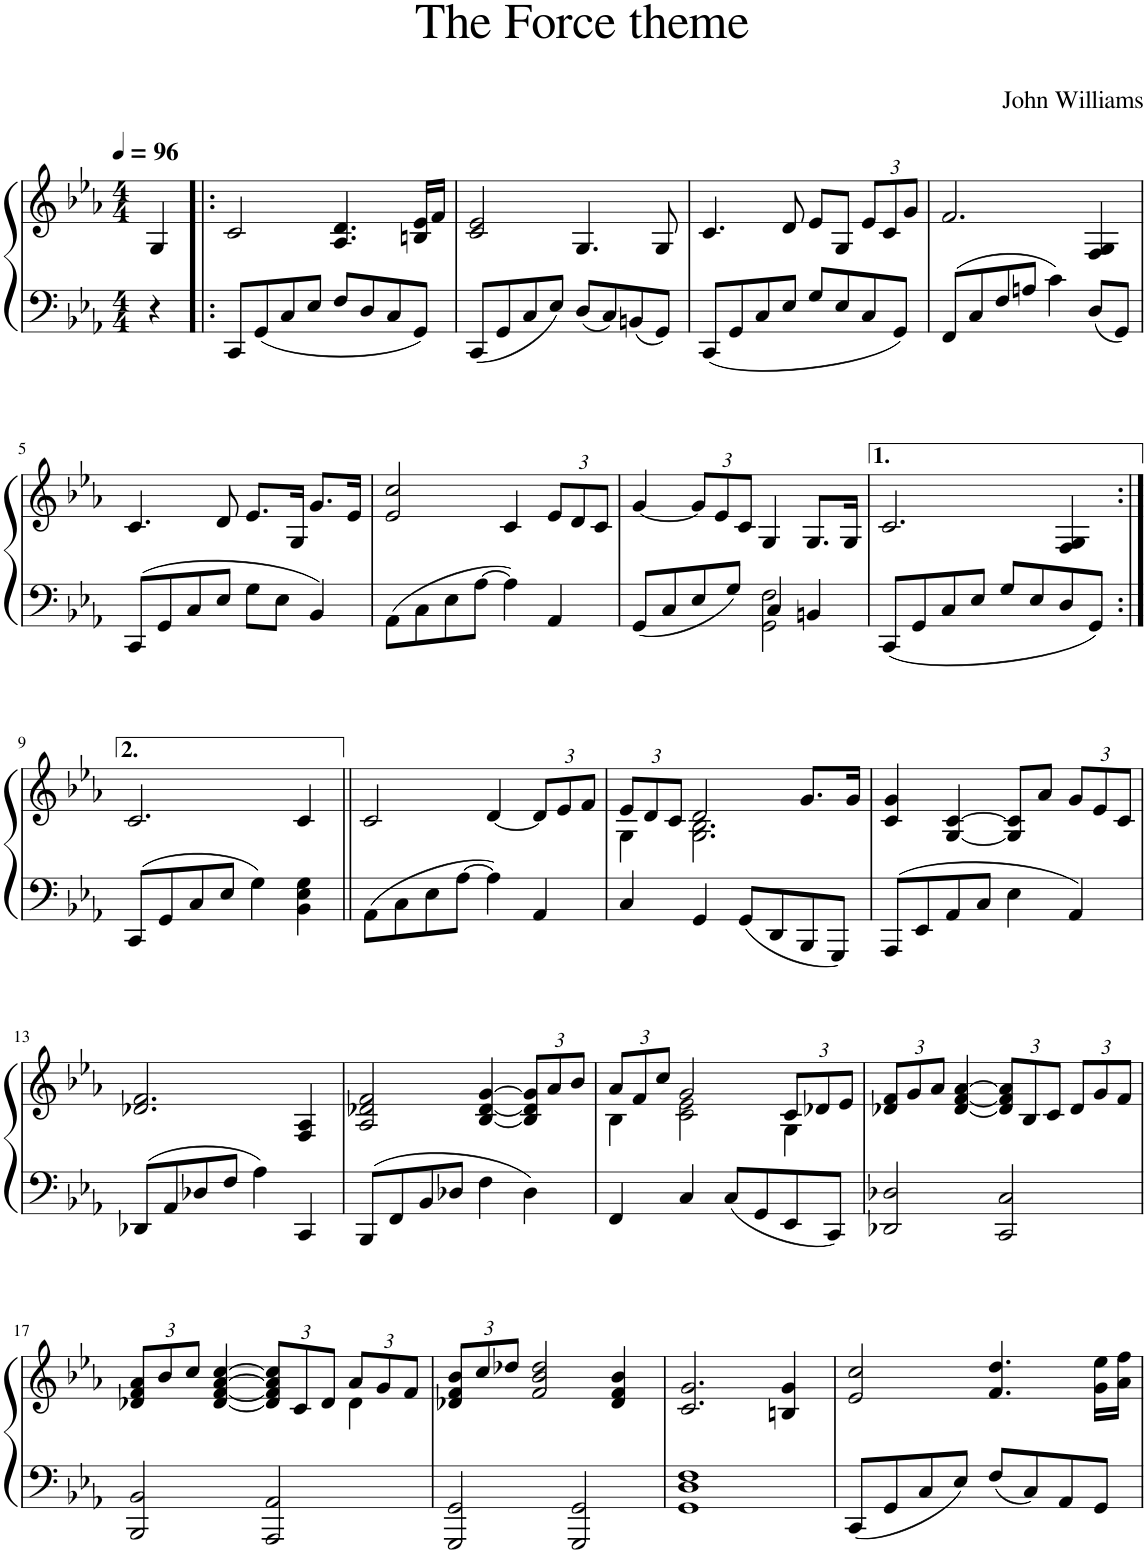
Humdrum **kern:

**kern	**kern
*part1	*part1
*staff2	*staff1
*I"Piano	*
*I'Pno.	*
*clefF4	*clefG2
*k[b-e-a-]	*k[b-e-a-]
*M4/4	*M4/4
*MM96	*MM96
=	=
4r	4G/
=1!|:	=1!|:
8CC/L	2c/
8GG/	.
8C/	.
8E-/J	.
8F/L	4.A-/ 4.d/
8D/	.
8C/	.
8GG/J	16Bn/ 16e-/LL
.	16f/JJ
=2	=2
8CC/L	2c/ 2e-/
8GG/	.
8C/	.
8E-/J	.
8D/L	4.G/
8C/	.
8BBn/	.
8GG/J	8G/
=3	=3
8CC/L	4.c/
8GG/	.
8C/	.
8E-/J	8d/
8G/L	8e-/L
8E-/	8G/J
*	*Xbrackettup
8C/	12e-/L
.	12c/
8GG/J	.
.	12g/J
=4	=4
8FF/L	2.f/
8C/	.
8F/	.
8An/J	.
4c\	.
8D/L	4F/ 4G/
8GG/J	.
!!LO:LB:g=z
=5	=5
8CC/L	4.c/
8GG/	.
8C/	.
8E-/J	8d/
8G\L	8.e-/L
8E-\J	.
.	16G/Jk
4BB-/	8.g/L
.	16e-/Jk
=6	=6
8AA-\L	2e-/ 2cc/
8C\	.
8E-\	.
[8A-\J	.
4A-\]	4c/
4AA-/	12e-/L
.	12d/
.	12c/J
=7	=7
*^	*
8GG/L	2ryy	[4g/
8C/	.	.
8E-/	.	12g/L]
.	.	12e-/
8G/J	.	.
.	.	12c/J
4C/	2GG\ 2F\	4G/
4BBn/	.	8.G/L
.	.	16G/Jk
*v	*v	*
=8	=8
8CC/L	2.c/
8GG/	.
8C/	.
8E-/J	.
8G/L	.
8E-/	.
8D/	4F/ 4G/
8GG/J	.
!!LO:LB:g=z
=9:|!	=9:|!
8CC/L	2.c/
8GG/	.
8C/	.
8E-/J	.
4G\	.
4BB-\ 4E-\ 4G\	4c/
=10||	=10||
8AA-\L	2c/
8C\	.
8E-\	.
[8A-\J	.
4A-\]	[4d/
4AA-/	12d/L]
.	12e-/
.	12f/J
=11	=11
*	*^
4C/	12e-/L	4G\
.	12d/	.
.	12c/J	.
4GG/	2d/	2.G\ 2.B-\
8GG/L	.	.
8DD/	.	.
8BBB-/	8.g/L	.
8GGG/J	.	.
.	16g/Jk	.
*	*v	*v
=12	=12
8AAA-/L	4c/ 4g/
8EE-/	.
8AA-/	[4G/ [4c/
8C/J	.
4E-\	8G/] 8c/]L
.	8a-/J
4AA-/	12g/L
.	12e-/
.	12c/J
!!LO:LB:g=z
=13	=13
8DD-X/L	2.d-X/ 2.f/
8AA-/	.
8D-X/	.
8F/J	.
4A-\	.
4CC/	4F/ 4A-/
=14	=14
8BBB-/L	2A-/ 2d-X/ 2f/
8FF/	.
8BB-/	.
8D-X/J	.
4F\	[4B-/ [4d-/ [4g/
4D-\	12B-/] 12d-/] 12g/]L
.	12a-/
.	12b-/J
=15	=15
*	*^
4FF/	12a-/L	4B-\
.	12f/	.
.	12cc/J	.
4C/	2g/	2c\ 2e-\
8C/L	.	.
8GG/	.	.
8EE-/	12c/L	4G\
.	12d-X/	.
8CC/J	.	.
.	12e-/J	.
*	*v	*v
=16	=16
2DD-X/ 2D-X/	12d-X/ 12f/L
.	12g/
.	12a-/J
.	[4d-/ [4f/ [4a-/
2CC/ 2C/	12d-/] 12f/] 12a-/]L
.	12B-/
.	12c/J
.	12d-/L
.	12g/
.	12f/J
!!LO:LB:g=z
=17	=17
*	*^
2BBB-/ 2BB-/	12d-X/ 12f/ 12a-/L	2.ryy
.	12b-/	.
.	12cc/J	.
.	[4d-/ [4f/ [4a-/ [4cc/	.
2AAA-/ 2AA-/	12d-/] 12f/] 12a-/] 12cc/]L	.
.	12c/	.
.	12d-/J	.
.	12a-/L	4d-\
.	12g/	.
.	12f/J	.
*	*v	*v
=18	=18
2GGG/ 2GG/	12d-X/ 12f/ 12b-/L
.	12cc/
.	12dd-X/J
.	2f/ 2b-/ 2dd-/
2GGG/ 2GG/	.
.	4d-/ 4f/ 4b-/
=19	=19
1GG 1D 1F	2.c/ 2.g/
.	4Bn/ 4g/
=20	=20
8CC/L	2e-/ 2cc/
8GG/	.
8C/	.
8E-/J	.
8F/L	4.f/ 4.dd/
8C/	.
8AA-/	.
8GG/J	16g\ 16ee-\LL
.	16a-\ 16ff\JJ
=	=
*-	*-
